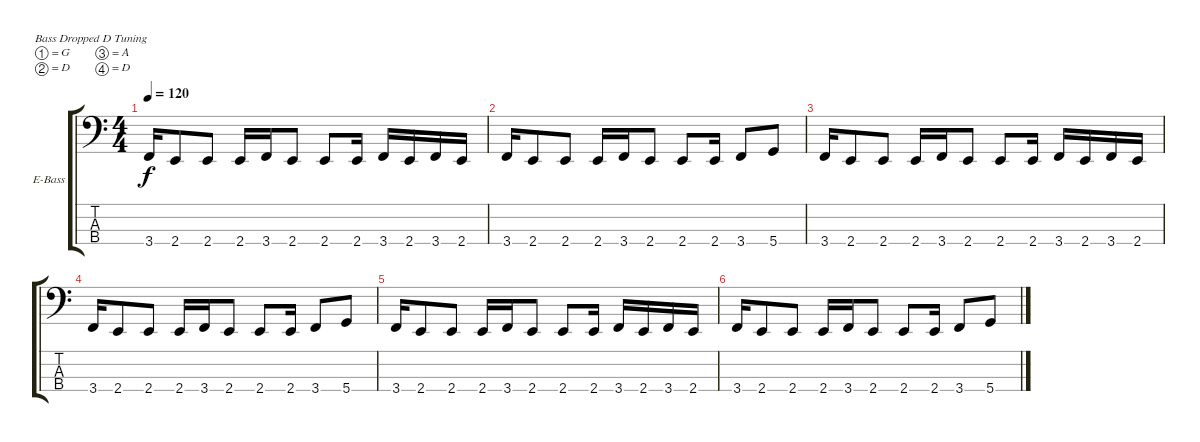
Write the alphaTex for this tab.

\bracketExtendMode groupsimilarinstruments
\firstSystemTrackNameOrientation horizontal
\otherSystemsTrackNameOrientation horizontal
\track ("Bass guitar (Oliver)" "E-Bass") {instrument electricbassfinger}
\staff {score tabs}
\tuning (G2 D2 A1 D1)
\ts (4 4)
\tempo 120
\clef f4
\ks c
3.4.16{dy f} 2.4.8 2.4.8 2.4.16 3.4.16 2.4.8 2.4.8 2.4.16 3.4.16 2.4.16 3.4.16 2.4.16 |
3.4.16 2.4.8 2.4.8 2.4.16 3.4.16 2.4.8 2.4.8 2.4.16 3.4.8 5.4.8 |
3.4.16 2.4.8 2.4.8 2.4.16 3.4.16 2.4.8 2.4.8 2.4.16 3.4.16 2.4.16 3.4.16 2.4.16 |
3.4.16 2.4.8 2.4.8 2.4.16 3.4.16 2.4.8 2.4.8 2.4.16 3.4.8 5.4.8 |
3.4.16 2.4.8 2.4.8 2.4.16 3.4.16 2.4.8 2.4.8 2.4.16 3.4.16 2.4.16 3.4.16 2.4.16 |
3.4.16 2.4.8 2.4.8 2.4.16 3.4.16 2.4.8 2.4.8 2.4.16 3.4.8 5.4.8
